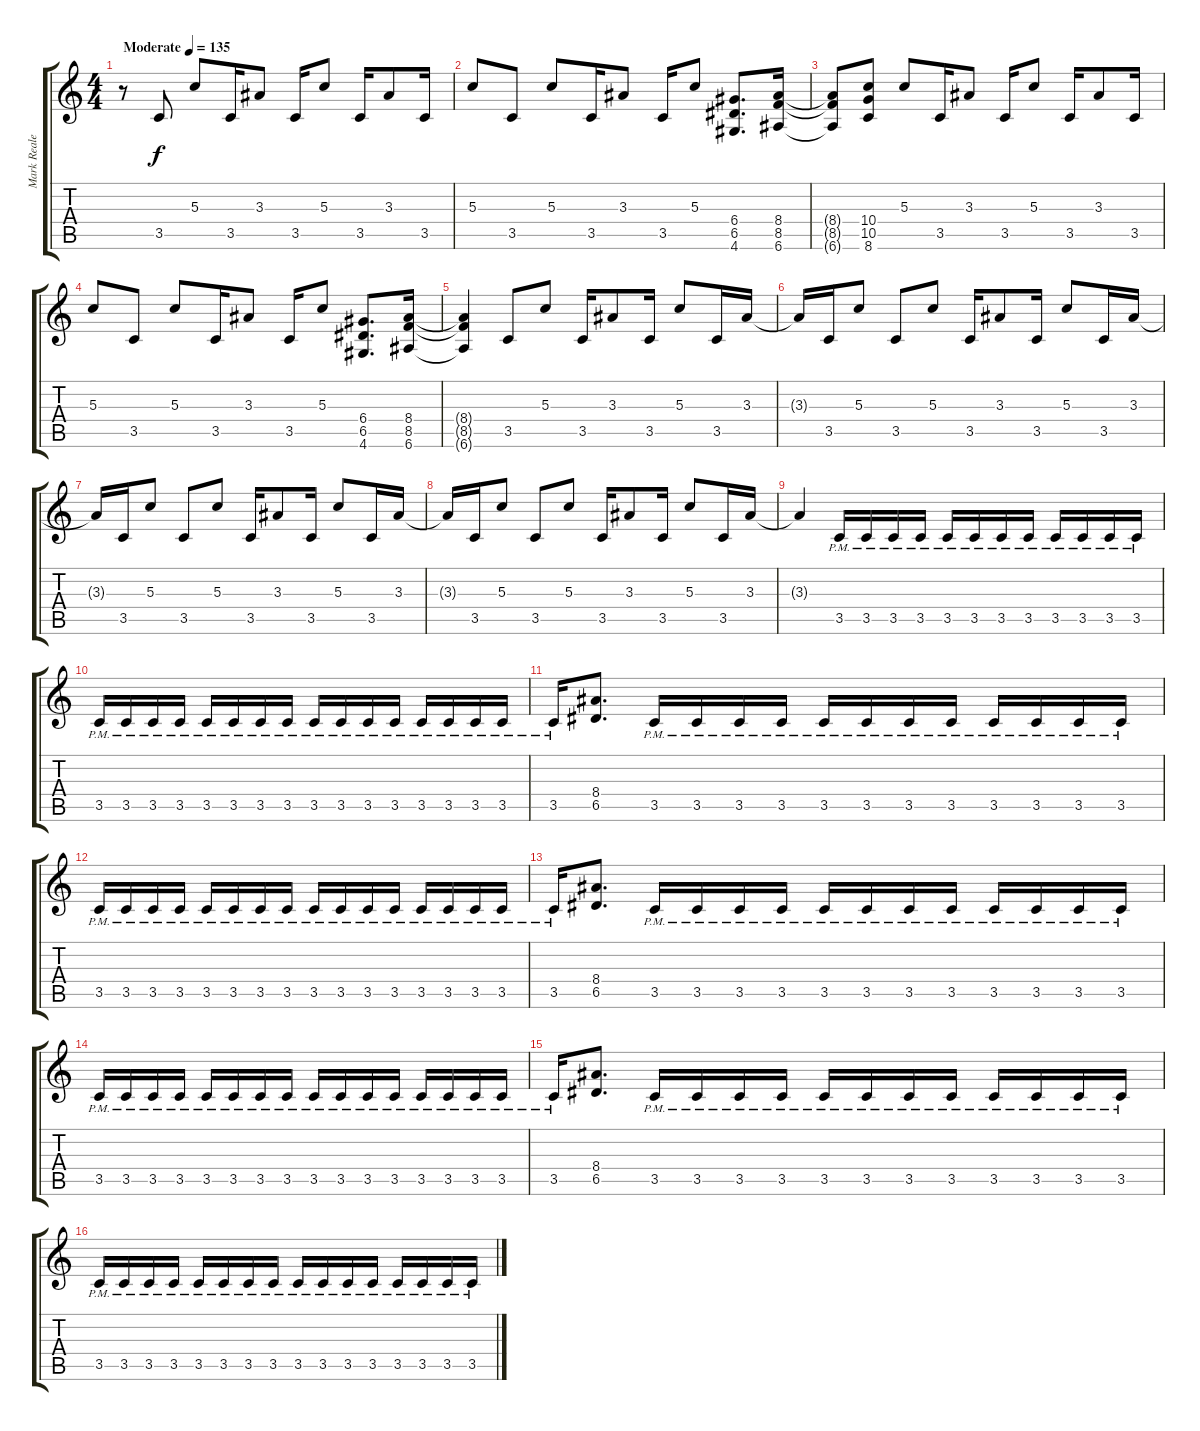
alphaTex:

\track ("Mark Reale" "Mark Reale") {instrument distortionguitar}
\staff {score tabs}
\tuning (E4 B3 G3 D3 A2 E2) {hide}
\ts (4 4)
\tempo (135 "Moderate")
\clef g2
\ks c
r.8{dy f instrument distortionguitar} 3.5.8 5.3.8 3.5.16 3.3.8 3.5.16 5.3.8 3.5.16 3.3.8 3.5.16 |
5.3.8 3.5.8 5.3.8 3.5.16 3.3.8 3.5.16 5.3.8 (6.4 6.5 4.6).8{d} (8.4 8.5 6.6).16 |
(8.4{t} 8.5{t} 6.6{t}).8 (10.4 10.5 8.6).8 5.3.8 3.5.16 3.3.8 3.5.16 5.3.8 3.5.16 3.3.8 3.5.16 |
5.3.8 3.5.8 5.3.8 3.5.16 3.3.8 3.5.16 5.3.8 (6.4 6.5 4.6).8{d} (8.4 8.5 6.6).16 |
(8.4{t} 8.5{t} 6.6{t}).4 3.5.8 5.3.8 3.5.16 3.3.8 3.5.16 5.3.8 3.5.16 3.3.16 |
3.3{t}.16 3.5.16 5.3.8 3.5.8 5.3.8 3.5.16 3.3.8 3.5.16 5.3.8 3.5.16 3.3.16 |
3.3{t}.16 3.5.16 5.3.8 3.5.8 5.3.8 3.5.16 3.3.8 3.5.16 5.3.8 3.5.16 3.3.16 |
3.3{t}.16 3.5.16 5.3.8 3.5.8 5.3.8 3.5.16 3.3.8 3.5.16 5.3.8 3.5.16 3.3.16 |
3.3{t}.4 3.5{pm}.16 3.5{pm}.16 3.5{pm}.16 3.5{pm}.16 3.5{pm}.16 3.5{pm}.16 3.5{pm}.16 3.5{pm}.16 3.5{pm}.16 3.5{pm}.16 3.5{pm}.16 3.5{pm}.16 |
3.5{pm}.16 3.5{pm}.16 3.5{pm}.16 3.5{pm}.16 3.5{pm}.16 3.5{pm}.16 3.5{pm}.16 3.5{pm}.16 3.5{pm}.16 3.5{pm}.16 3.5{pm}.16 3.5{pm}.16 3.5{pm}.16 3.5{pm}.16 3.5{pm}.16 3.5{pm}.16 |
3.5{pm}.16 (8.4 6.5).8{d} 3.5{pm}.16 3.5{pm}.16 3.5{pm}.16 3.5{pm}.16 3.5{pm}.16 3.5{pm}.16 3.5{pm}.16 3.5{pm}.16 3.5{pm}.16 3.5{pm}.16 3.5{pm}.16 3.5{pm}.16 |
3.5{pm}.16 3.5{pm}.16 3.5{pm}.16 3.5{pm}.16 3.5{pm}.16 3.5{pm}.16 3.5{pm}.16 3.5{pm}.16 3.5{pm}.16 3.5{pm}.16 3.5{pm}.16 3.5{pm}.16 3.5{pm}.16 3.5{pm}.16 3.5{pm}.16 3.5{pm}.16 |
3.5{pm}.16 (8.4 6.5).8{d} 3.5{pm}.16 3.5{pm}.16 3.5{pm}.16 3.5{pm}.16 3.5{pm}.16 3.5{pm}.16 3.5{pm}.16 3.5{pm}.16 3.5{pm}.16 3.5{pm}.16 3.5{pm}.16 3.5{pm}.16 |
3.5{pm}.16 3.5{pm}.16 3.5{pm}.16 3.5{pm}.16 3.5{pm}.16 3.5{pm}.16 3.5{pm}.16 3.5{pm}.16 3.5{pm}.16 3.5{pm}.16 3.5{pm}.16 3.5{pm}.16 3.5{pm}.16 3.5{pm}.16 3.5{pm}.16 3.5{pm}.16 |
3.5{pm}.16 (8.4 6.5).8{d} 3.5{pm}.16 3.5{pm}.16 3.5{pm}.16 3.5{pm}.16 3.5{pm}.16 3.5{pm}.16 3.5{pm}.16 3.5{pm}.16 3.5{pm}.16 3.5{pm}.16 3.5{pm}.16 3.5{pm}.16 |
3.5{pm}.16 3.5{pm}.16 3.5{pm}.16 3.5{pm}.16 3.5{pm}.16 3.5{pm}.16 3.5{pm}.16 3.5{pm}.16 3.5{pm}.16 3.5{pm}.16 3.5{pm}.16 3.5{pm}.16 3.5{pm}.16 3.5{pm}.16 3.5{pm}.16 3.5{pm}.16
